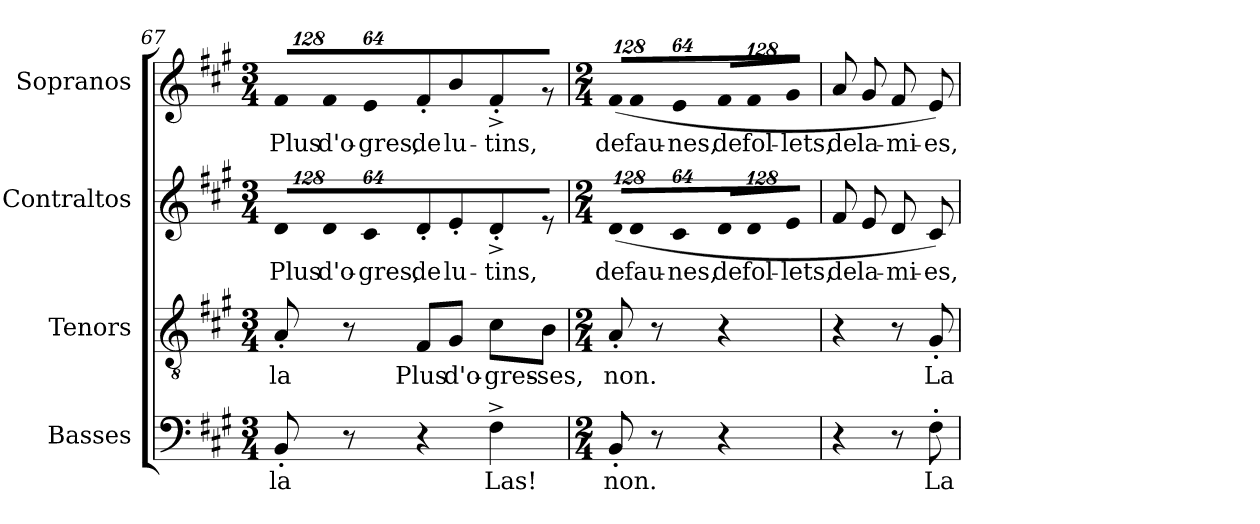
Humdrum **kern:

**kern	**text	**kern	**text	**kern	**text	**kern	**text
*part4	*part4	*part3	*part3	*part2	*part2	*part1	*part1
*staff4	*staff4	*staff3	*staff3	*staff2	*staff2	*staff1	*staff1
*I"Basses	*	*I"Tenors	*	*I"Contraltos	*	*I"Sopranos	*
*I'B.	*	*I'T.	*	*I'C.	*	*I'S.	*
!!LO:LB:g=z
*clefF4	*	*clefGv2	*	*clefG2	*	*clefG2	*
*	*	*ITrd7c12	*	*	*	*	*
*k[f#c#g#]	*	*k[f#c#g#]	*	*k[f#c#g#]	*	*k[f#c#g#]	*
*A:	*	*A:	*	*A:	*	*A:	*
*M3/4	*	*M3/4	*	*M3/4	*	*M3/4	*
=67	=67	=67	=67	=67	=67	=67	=67
!	!LO:LY:b:color=#000000	!	!	!	!	!	!
!	!	!	!LO:LY:b:color=#000000	!	!	!	!
*	*	*	*	*Xbrackettup	*	*	*
!	!	!	!	!LO:N:vis=8	!	!	!
!	!	!	!	!	!LO:LY:b:color=#000000	!	!
*	*	*	*	*	*	*Xbrackettup	*
!	!	!	!	!	!	!LO:N:vis=8	!
!	!	!	!	!	!	!	!LO:LY:b:color=#000000
8BB'i/	la	8AA'i/	la	1024%85di/L	Plus	1024%85f#i/L	Plus
!	!	!	!	!LO:N:vis=8	!	!	!
!	!	!	!	!	!LO:LY:b:color=#000000	!LO:N:vis=8	!
!	!	!	!	!	!	!	!LO:LY:b:color=#000000
.	.	.	.	1024%85di/	d'o-	1024%85f#i/	d'o-
8r	.	8r	.	.	.	.	.
!	!	!	!	!LO:N:vis=8	!	!	!
!	!	!	!	!	!LO:LY:b:color=#000000	!LO:N:vis=8	!
!	!	!	!	!	!	!	!LO:LY:b:color=#000000
.	.	.	.	512%43c#i/J	-gres,	512%43ei/J	-gres,
!	!	!	!LO:LY:b:color=#000000	!	!	!	!
!	!	!	!	!	!LO:LY:b:color=#000000	!	!
!	!	!	!	!	!	!	!LO:LY:b:color=#000000
4r	.	8FF#i/L	Plus	8d'i/	de	8f#'i/	de
!	!	!	!LO:LY:b:color=#000000	!	!	!	!
!	!	!	!	!	!LO:LY:b:color=#000000	!	!
!	!	!	!	!	!	!	!LO:LY:b:color=#000000
.	.	8GG#i/J	d'o-	8e'i/	lu-	8bi/	lu-
!	!LO:LY:b:color=#000000	!	!	!	!	!	!
!	!	!	!LO:LY:b:color=#000000	!	!	!	!
!	!	!	!	!	!LO:LY:b:color=#000000	!	!
!	!	!	!	!	!	!	!LO:LY:b:color=#000000
4F#^i\	Las!	8C#i\L	-gres-	8d'^i/	-tins,	8f#'^i/	-tins,
!	!	!	!LO:LY:b:color=#000000	!	!	!	!
.	.	8BBi\J	-ses,	8r	.	8r	.
=68	=68	=68	=68	=68	=68	=68	=68
*M2/4	*	*M2/4	*	*M2/4	*	*M2/4	*
!	!LO:LY:b:color=#000000	!	!	!	!	!	!
!	!	!	!LO:LY:b:color=#000000	!LO:N:vis=8	!	!	!
!	!	!	!	!	!LO:LY:b:color=#000000	!LO:N:vis=8	!
!	!	!	!	!	!	!	!LO:LY:b:color=#000000
8BB'i/	non.	8AA'i/	non.	(1024%85di/L	de	(1024%85f#i/L	de
!	!	!	!	!LO:N:vis=8	!	!	!
!	!	!	!	!	!LO:LY:b:color=#000000	!LO:N:vis=8	!
!	!	!	!	!	!	!	!LO:LY:b:color=#000000
.	.	.	.	1024%85di/	fau-	1024%85f#i/	fau-
8r	.	8r	.	.	.	.	.
!	!	!	!	!LO:N:vis=8	!	!	!
!	!	!	!	!	!LO:LY:b:color=#000000	!LO:N:vis=8	!
!	!	!	!	!	!	!	!LO:LY:b:color=#000000
.	.	.	.	512%43c#i/J	-nes,	512%43ei/J	-nes,
!	!	!	!	!LO:N:vis=8	!	!	!
!	!	!	!	!	!LO:LY:b:color=#000000	!LO:N:vis=8	!
!	!	!	!	!	!	!	!LO:LY:b:color=#000000
4r	.	4r	.	1024%85di/L	de	1024%85f#i/L	de
!	!	!	!	!LO:N:vis=8	!	!	!
!	!	!	!	!	!LO:LY:b:color=#000000	!LO:N:vis=8	!
!	!	!	!	!	!	!	!LO:LY:b:color=#000000
.	.	.	.	1024%85di/	fol-	1024%85f#i/	fol-
!	!	!	!	!LO:N:vis=8	!	!	!
!	!	!	!	!	!LO:LY:b:color=#000000	!LO:N:vis=8	!
!	!	!	!	!	!	!	!LO:LY:b:color=#000000
.	.	.	.	512%43ei/J	-lets,	512%43g#i/J	-lets,
=69	=69	=69	=69	=69	=69	=69	=69
!	!	!	!	!	!LO:LY:b:color=#000000	!	!
!	!	!	!	!	!	!	!LO:LY:b:color=#000000
4r	.	4r	.	8f#i/	de	8ai/	de
!	!	!	!	!	!LO:LY:b:color=#000000	!	!
!	!	!	!	!	!	!	!LO:LY:b:color=#000000
.	.	.	.	8ei/	la-	8g#i/	la-
!	!	!	!	!	!LO:LY:b:color=#000000	!	!
!	!	!	!	!	!	!	!LO:LY:b:color=#000000
8r	.	8r	.	8di/	-mi-	8f#i/	-mi-
!	!LO:LY:b:color=#000000	!	!	!	!	!	!
!	!	!	!LO:LY:b:color=#000000	!	!	!	!
!	!	!	!	!	!LO:LY:b:color=#000000	!	!
!	!	!	!	!	!	!	!LO:LY:b:color=#000000
8F#'i\	La	8GG#'i/	La	8c#i/)	-es,	8ei/)	-es,
=	=	=	=	=	=	=	=
*-	*-	*-	*-	*-	*-	*-	*-
